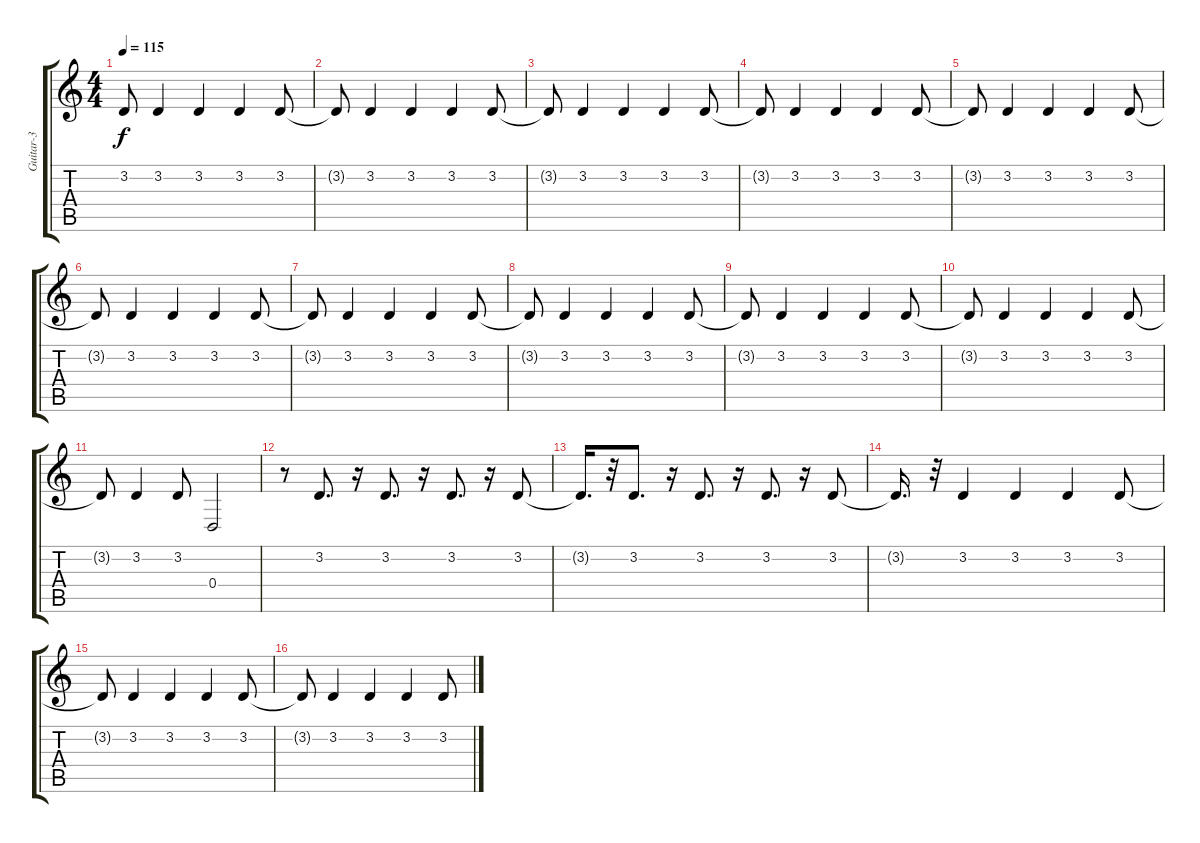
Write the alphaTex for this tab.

\track ("Guitar-3" "Guitar-3") {instrument musicbox}
\staff {score tabs}
\tuning (E4 B3 G3 D3 A2 E2) {hide}
\ts (4 4)
\tempo 115
\clef g2
\ks c
3.2{t}.8{dy f} 3.2.4 3.2.4 3.2.4 3.2.8 |
3.2{t}.8 3.2.4 3.2.4 3.2.4 3.2.8 |
3.2{t}.8 3.2.4 3.2.4 3.2.4 3.2.8 |
3.2{t}.8 3.2.4 3.2.4 3.2.4 3.2.8 |
3.2{t}.8 3.2.4 3.2.4 3.2.4 3.2.8 |
3.2{t}.8 3.2.4 3.2.4 3.2.4 3.2.8 |
3.2{t}.8 3.2.4 3.2.4 3.2.4 3.2.8 |
3.2{t}.8 3.2.4 3.2.4 3.2.4 3.2.8 |
3.2{t}.8 3.2.4 3.2.4 3.2.4 3.2.8 |
3.2{t}.8 3.2.4 3.2.4 3.2.4 3.2.8 |
3.2{t}.8 3.2.4 3.2.8 0.4.2 |
r.8 3.2.8{d} r.16 3.2.8{d} r.16 3.2.8{d} r.16 3.2.8 |
3.2{t}.16{d} r.32 3.2.8{d} r.16 3.2.8{d} r.16 3.2.8{d} r.16 3.2.8 |
3.2{t}.16{d} r.32 3.2.4 3.2.4 3.2.4 3.2.8 |
3.2{t}.8 3.2.4 3.2.4 3.2.4 3.2.8 |
3.2{t}.8 3.2.4 3.2.4 3.2.4 3.2.8
